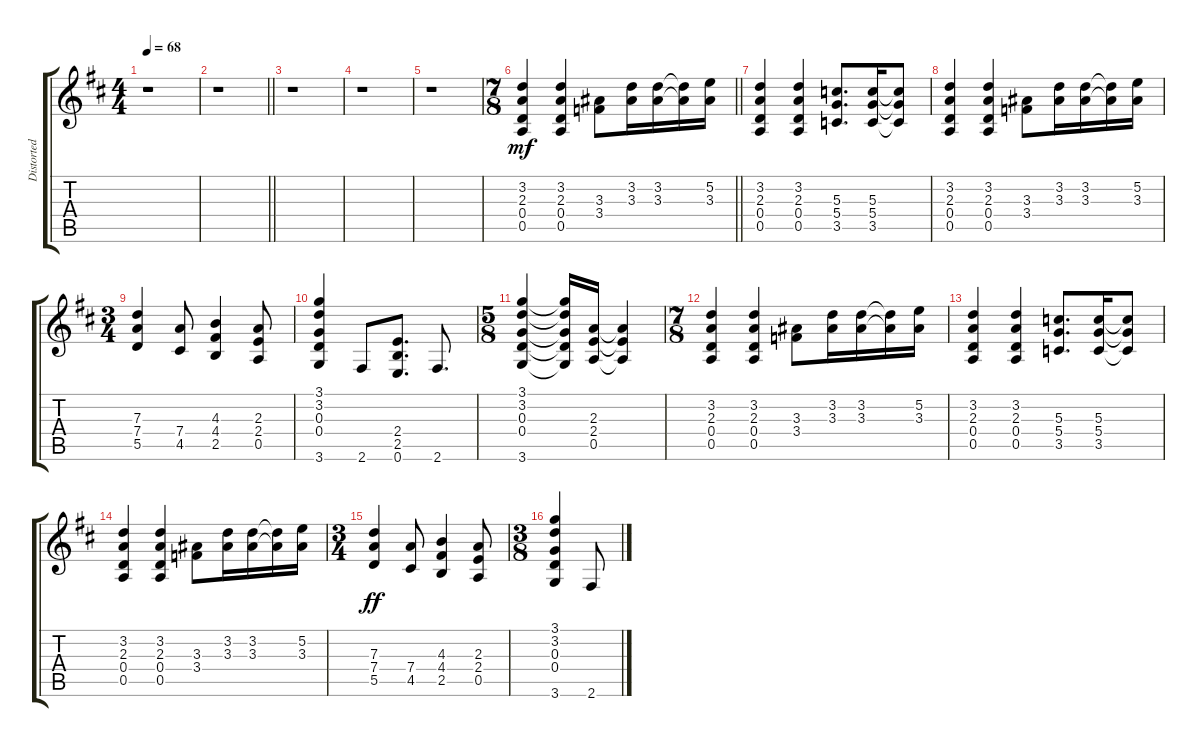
\track ("Distorted [Centre]" "Distorted ") {instrument overdrivenguitar}
\staff {score tabs}
\tuning (E4 B3 G3 D3 A2 E2) {hide}
\ts (4 4)
\tempo 68
\clef g2
\ks d
r.1{dy mf} |
\barLineRight lightlight
r.1 |
r.1 |
r.1 |
r.1 |
\ts (7 8)
\barLineRight lightlight
(3.2 2.3 0.4 0.5).4 (3.2 2.3 0.4 0.5).4 (3.3 3.4).8 (3.2 3.3).16 (3.2 3.3).16 (3.2{t} 3.3{t}).16 (5.2 3.3).16 |
(3.2 2.3 0.4 0.5).4 (3.2 2.3 0.4 0.5).4 (5.3 5.4 3.5).8{d} (5.3 5.4 3.5).16 (5.3{t} 5.4{t} 3.5{t}).8 |
(3.2 2.3 0.4 0.5).4 (3.2 2.3 0.4 0.5).4 (3.3 3.4).8 (3.2 3.3).16 (3.2 3.3).16 (3.2{t} 3.3{t}).16 (5.2 3.3).16 |
\ts (3 4)
(7.3 7.4 5.5).4 (7.4 4.5).8 (4.3 4.4 2.5).4 (2.3 2.4 0.5).8 |
(3.1 3.2 0.3 0.4 3.6).4 2.6.8 (2.4 2.5 0.6).8{d} 2.6.8{d} |
\ts (5 8)
(3.1 3.2 0.3 0.4 3.6).4 (3.1{t} 3.2{t} 0.3{t} 0.4{t} 3.6{t}).16 (2.3 2.4 0.5).16 (2.3{t} 2.4{t} 0.5{t}).4 |
\ts (7 8)
(3.2 2.3 0.4 0.5).4 (3.2 2.3 0.4 0.5).4 (3.3 3.4).8 (3.2 3.3).16 (3.2 3.3).16 (3.2{t} 3.3{t}).16 (5.2 3.3).16 |
(3.2 2.3 0.4 0.5).4 (3.2 2.3 0.4 0.5).4 (5.3 5.4 3.5).8{d} (5.3 5.4 3.5).16 (5.3{t} 5.4{t} 3.5{t}).8 |
(3.2 2.3 0.4 0.5).4 (3.2 2.3 0.4 0.5).4 (3.3 3.4).8 (3.2 3.3).16 (3.2 3.3).16 (3.2{t} 3.3{t}).16 (5.2 3.3).16 |
\ts (3 4)
(7.3 7.4 5.5).4{dy ff} (7.4 4.5).8 (4.3 4.4 2.5).4 (2.3 2.4 0.5).8 |
\ts (3 8)
(3.1 3.2 0.3 0.4 3.6).4 2.6.8
